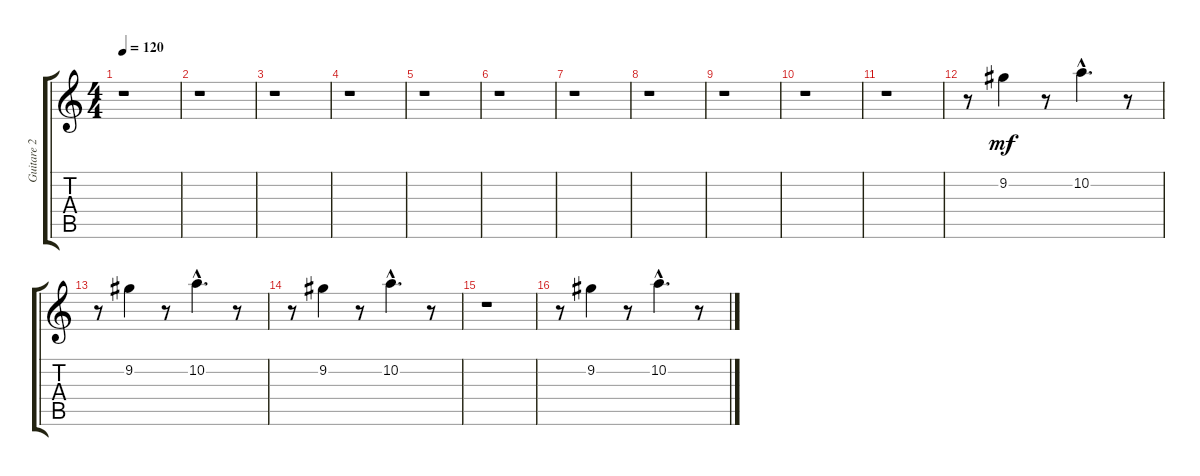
\track ("Guitare 2" "Guitare 2") {instrument distortionguitar}
\staff {score tabs}
\tuning (E4 B3 G3 D3 A2 E2) {hide}
\ts (4 4)
\tempo 120
\clef g2
\ks c
r.1{dy mf} |
r.1 |
r.1 |
r.1 |
r.1 |
r.1 |
r.1 |
r.1 |
r.1 |
r.1 |
r.1 |
r.8 9.2.4 r.8 10.2{hac}.4{d} r.8 |
r.8 9.2.4 r.8 10.2{hac}.4{d} r.8 |
r.8 9.2.4 r.8 10.2{hac}.4{d} r.8 |
r.1 |
r.8 9.2.4 r.8 10.2{hac}.4{d} r.8
